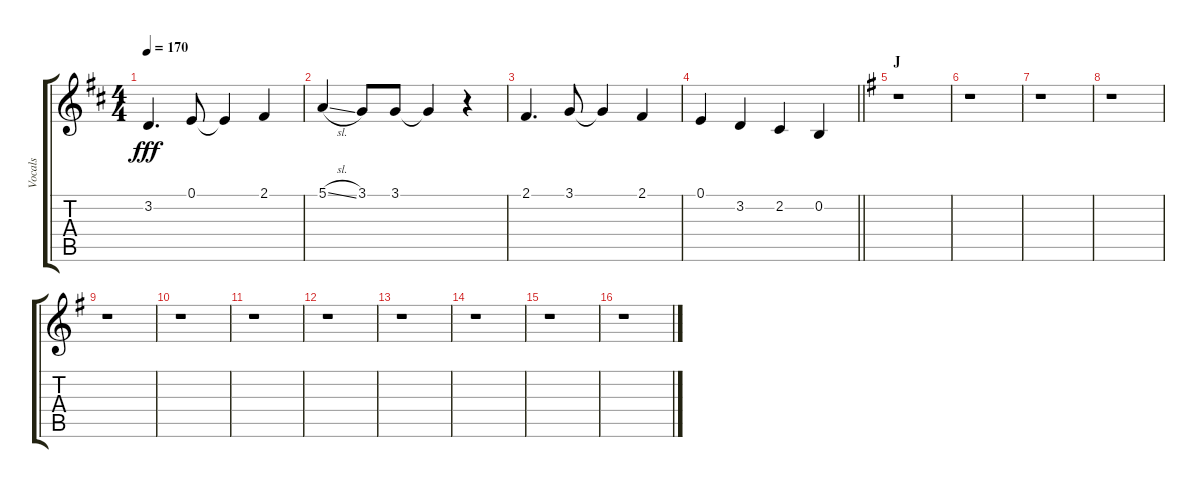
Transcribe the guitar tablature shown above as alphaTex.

\track ("Vocals" "Vocals") {instrument voiceoohs}
\staff {score tabs}
\tuning (E4 B3 G3 D3 A2 E2) {hide}
\ts (4 4)
\tempo 170
\clef g2
\ks d
3.2.4{d dy fff} 0.1.8 0.1{t}.4 2.1.4 |
5.1{sl}.4 3.1.8 3.1.8 3.1{t}.4 r.4 |
2.1.4{d} 3.1.8 3.1{t}.4 2.1.4 |
\barLineRight lightlight
0.1.4 3.2.4 2.2.4 0.2.4 |
\section ("" "J")
\ks g
r.1 |
r.1 |
r.1 |
r.1 |
r.1 |
r.1 |
r.1 |
r.1 |
r.1 |
r.1 |
r.1 |
r.1
